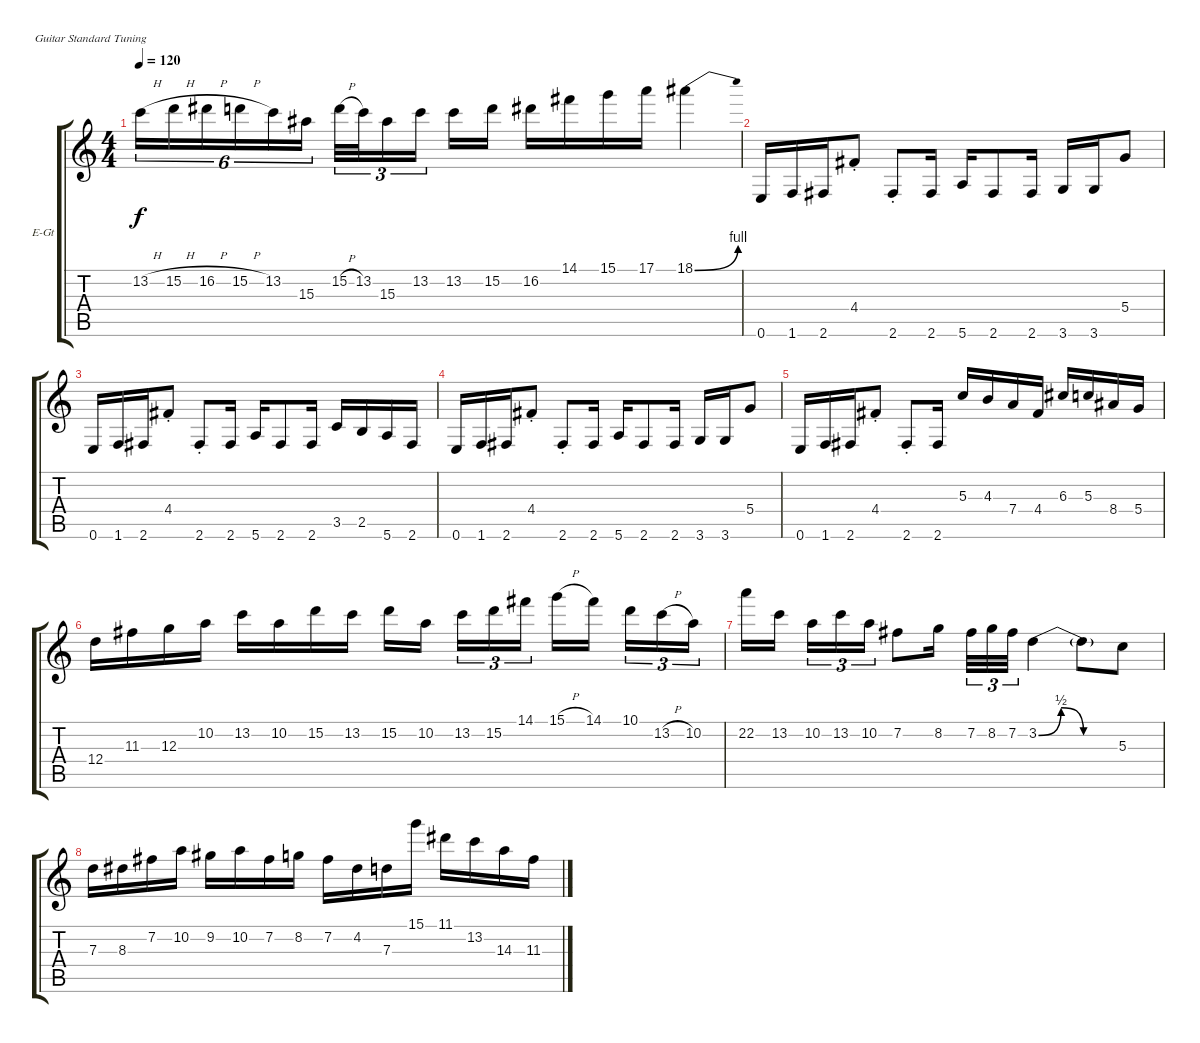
\bracketExtendMode groupsimilarinstruments
\firstSystemTrackNameOrientation horizontal
\otherSystemsTrackNameOrientation horizontal
\track ("Guitar -" "E-Gt") {instrument distortionguitar}
\staff {score tabs}
\tuning (E4 B3 G3 D3 A2 E2)
\ts (4 4)
\tempo 120
\clef g2
\scale
0.534835
\ks c
13.2{h}.16{tu (6 4) dy f} 15.2{h}.16{tu (6 4)} 16.2{h}.16{tu (6 4)} 15.2{h}.16{tu (6 4)} 13.2.16{tu (6 4)} 15.3.16{tu (6 4)} 15.2{h}.32{tu (3 2)} 13.2.32{tu (3 2)} 15.3.16{tu (3 2)} 13.2.16{tu (3 2)} 13.2.16 15.2.16 16.2.16 14.1.16 15.1.16 17.1.16 18.1{be (bend 0 0 60 4)}.4 |
\scale
0.262485 0.6.16 1.6.16 2.6.16 4.4{st}.8 2.6{st}.8 2.6.16 5.6.16 2.6.8 2.6.16 3.6.16 3.6.16 5.4.8 |
\scale
0.203152 0.6.16 1.6.16 2.6.16 4.4{st}.8 2.6{st}.8 2.6.16 5.6.16 2.6.8 2.6.16 3.5.16 2.5.16 5.6.16 2.6.16 |
0.6.16 1.6.16 2.6.16 4.4{st}.8 2.6{st}.8 2.6.16 5.6.16 2.6.8 2.6.16 3.6.16 3.6.16 5.4.8 |
0.6.16 1.6.16 2.6.16 4.4{st}.8 2.6{st}.8 2.6.16 5.3.16 4.3.16 7.4.16 4.4.16 6.3.16 5.3.16 8.4.16 5.4.16 |
12.4.16 11.3.16 12.3.16 10.2.16 13.2.16 10.2.16 15.2.16 13.2.16 15.2.16 10.2.16 13.2.16{tu (3 2)} 15.2.16{tu (3 2)} 14.1.16{tu (3 2)} 15.1{h}.16 14.1.16 10.1.16{tu (3 2)} 13.2{h}.16{tu (3 2)} 10.2.16{tu (3 2)} |
22.2.16 13.2.16 10.2.16{tu (3 2)} 13.2.16{tu (3 2)} 10.2.16{tu (3 2)} 7.2.8 8.2.16 7.2.32{tu (3 2)} 8.2.32{tu (3 2)} 7.2.32{tu (3 2)} 3.2{be (bendrelease 0 0 30 2 30 2 60 0)}.4 3.2{be (hold 0 0 60 0) t}.8 5.3.8 |
7.3.16 8.3.16 7.2.16 10.2.16 9.2.16 10.2.16 7.2.16 8.2.16 7.2.16 4.2.16 7.3.16 15.1.16 11.1.16 13.2.16 14.3.16 11.3.16
